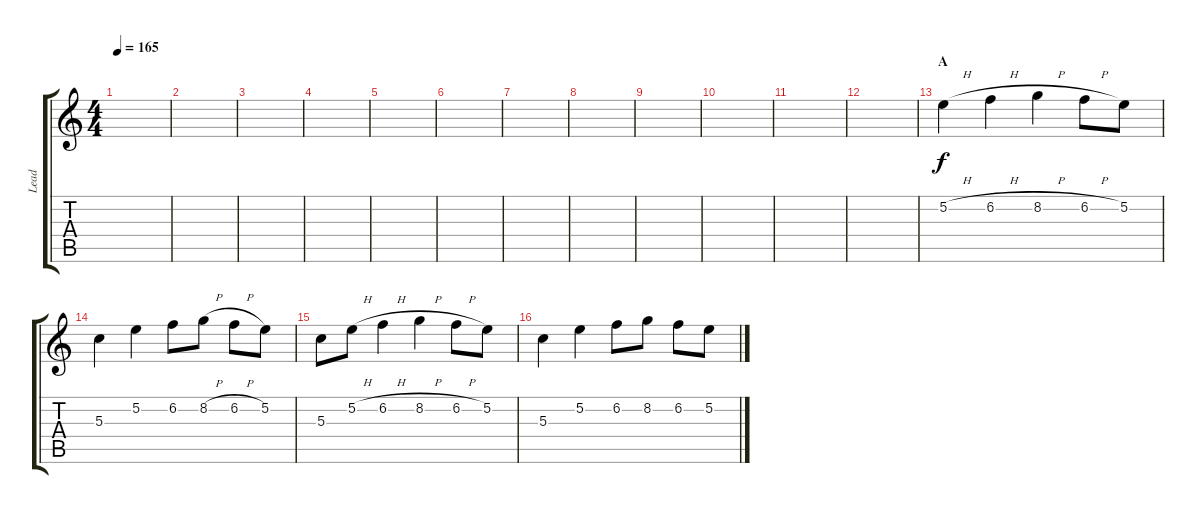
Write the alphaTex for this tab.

\track ("Lead" "Lead") {instrument acousticguitarnylon}
\staff {score tabs}
\tuning (E4 B3 G3 D3 A2 E2) {hide}
\ts (4 4)
\tempo 165
\clef g2
\ks c
|
|
|
|
|
|
|
|
|
|
|
|
\section ("" "A")
5.2{h}.4 6.2{h}.4 8.2{h}.4 6.2{h}.8 5.2.8 |
5.3.4 5.2.4 6.2.8 8.2{h}.8 6.2{h}.8 5.2.8 |
5.3.8 5.2{h}.8 6.2{h}.4 8.2{h}.4 6.2{h}.8 5.2.8 |
5.3.4 5.2.4 6.2.8 8.2.8 6.2.8 5.2.8
